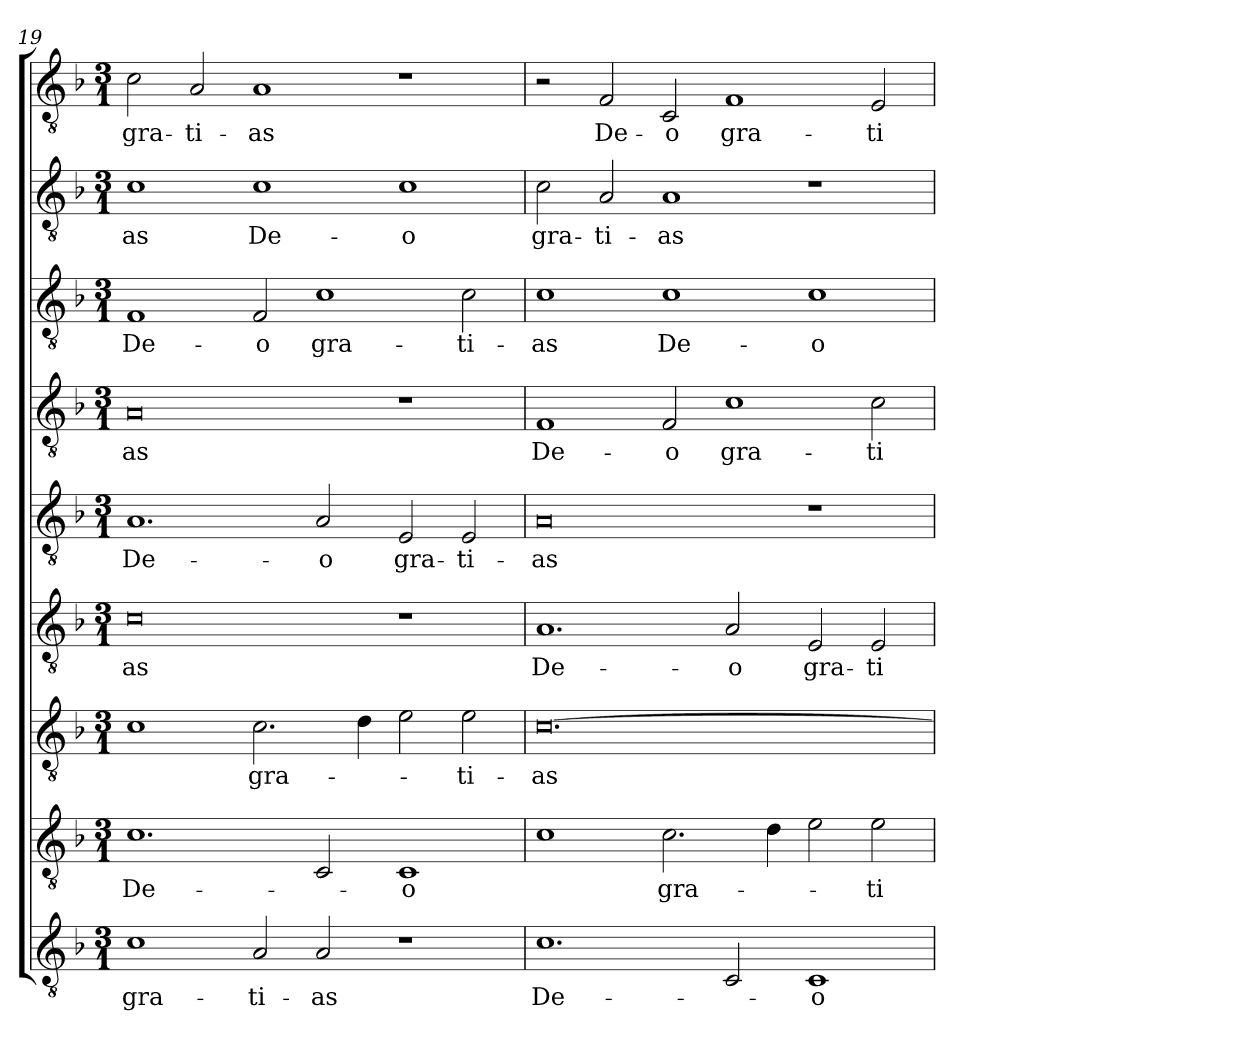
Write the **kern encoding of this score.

**kern	**text	**kern	**text	**kern	**text	**kern	**text	**kern	**text	**kern	**text	**kern	**text	**kern	**text	**kern	**text
*part9	*part9	*part8	*part8	*part7	*part7	*part6	*part6	*part5	*part5	*part4	*part4	*part3	*part3	*part2	*part2	*part1	*part1
*staff9	*staff9	*staff8	*staff8	*staff7	*staff7	*staff6	*staff6	*staff5	*staff5	*staff4	*staff4	*staff3	*staff3	*staff2	*staff2	*staff1	*staff1
*clefGv2	*	*clefGv2	*	*clefGv2	*	*clefGv2	*	*clefGv2	*	*clefGv2	*	*clefGv2	*	*clefGv2	*	*clefGv2	*
*k[b-]	*	*k[b-]	*	*k[b-]	*	*k[b-]	*	*k[b-]	*	*k[b-]	*	*k[b-]	*	*k[b-]	*	*k[b-]	*
*F:	*	*F:	*	*F:	*	*F:	*	*F:	*	*F:	*	*F:	*	*F:	*	*F:	*
*M3/1	*	*M3/1	*	*M3/1	*	*M3/1	*	*M3/1	*	*M3/1	*	*M3/1	*	*M3/1	*	*M3/1	*
=19	=19	=19	=19	=19	=19	=19	=19	=19	=19	=19	=19	=19	=19	=19	=19	=19	=19
!	!LO:LY:b	!	!LO:LY:b	!	!	!	!LO:LY:b	!	!LO:LY:b	!	!LO:LY:b	!	!LO:LY:b	!	!LO:LY:b	!	!LO:LY:b
1c	-gra-	1.c	-De-	1c	.	0c	-as	1.A	De-	0A	-as	1F	De-	1c	-as	2c\	gra-
!	!	!	!	!	!	!	!	!	!	!	!	!	!	!	!	!	!LO:LY:b
.	.	.	.	.	.	.	.	.	.	.	.	.	.	.	.	2A/	-ti-
!	!LO:LY:b	!	!	!	!LO:LY:b	!	!	!	!	!	!	!	!LO:LY:b	!	!LO:LY:b	!	!LO:LY:b
2A/	-ti-	.	.	2.c\	gra-	.	.	.	.	.	.	2F/	-o	1c	De-	1A	-as
!	!LO:LY:b	!	!	!	!	!	!	!	!LO:LY:b	!	!	!	!LO:LY:b	!	!	!	!
2A/	as	2C/	.	.	.	.	.	2A/	-o	.	.	1c	gra-	.	.	.	.
.	.	.	.	4d\	.	.	.	.	.	.	.	.	.	.	.	.	.
!	!	!	!LO:LY:b	!	!	!	!	!	!LO:LY:b	!	!	!	!	!	!LO:LY:b	!	!
1r	.	1C	o	2e\	.	1r	.	2E/	gra-	1r	.	.	.	1c	-o	1r	.
!	!	!	!	!	!LO:LY:b	!	!	!	!LO:LY:b	!	!	!	!LO:LY:b	!	!	!	!
.	.	.	.	2e\	-ti-	.	.	2E/	-ti-	.	.	2c\	-ti-	.	.	.	.
=20	=20	=20	=20	=20	=20	=20	=20	=20	=20	=20	=20	=20	=20	=20	=20	=20	=20
!	!LO:LY:b	!	!	!	!LO:LY:b	!	!LO:LY:b	!	!LO:LY:b	!	!LO:LY:b	!	!LO:LY:b	!	!LO:LY:b	!	!
1.c	-De-	1c	.	[0.c	-as	1.A	De-	0A	-as	1F	De-	1c	-as	2c\	gra-	2r	.
!	!	!	!	!	!	!	!	!	!	!	!	!	!	!	!LO:LY:b	!	!LO:LY:b
.	.	.	.	.	.	.	.	.	.	.	.	.	.	2A/	-ti-	2F/	De-
!	!	!	!LO:LY:b	!	!	!	!	!	!	!	!LO:LY:b	!	!LO:LY:b	!	!LO:LY:b	!	!LO:LY:b
.	.	2.c\	-gra-	.	.	.	.	.	.	2F/	-o	1c	De-	1A	-as	2C/	-o
!	!	!	!	!	!	!	!LO:LY:b	!	!	!	!LO:LY:b	!	!	!	!	!	!LO:LY:b
2C/	.	.	.	.	.	2A/	-o	.	.	1c	gra-	.	.	.	.	1F	gra-
.	.	4d\	.	.	.	.	.	.	.	.	.	.	.	.	.	.	.
!	!LO:LY:b	!	!	!	!	!	!LO:LY:b	!	!	!	!	!	!LO:LY:b	!	!	!	!
1C	o	2e\	.	.	.	2E/	gra-	1r	.	.	.	1c	-o	1r	.	.	.
!	!	!	!LO:LY:b	!	!	!	!LO:LY:b	!	!	!	!LO:LY:b	!	!	!	!	!	!LO:LY:b
.	.	2e\	-ti-	.	.	2E/	-ti-	.	.	2c\	-ti-	.	.	.	.	2E/	-ti-
=	=	=	=	=	=	=	=	=	=	=	=	=	=	=	=	=	=
*-	*-	*-	*-	*-	*-	*-	*-	*-	*-	*-	*-	*-	*-	*-	*-	*-	*-
